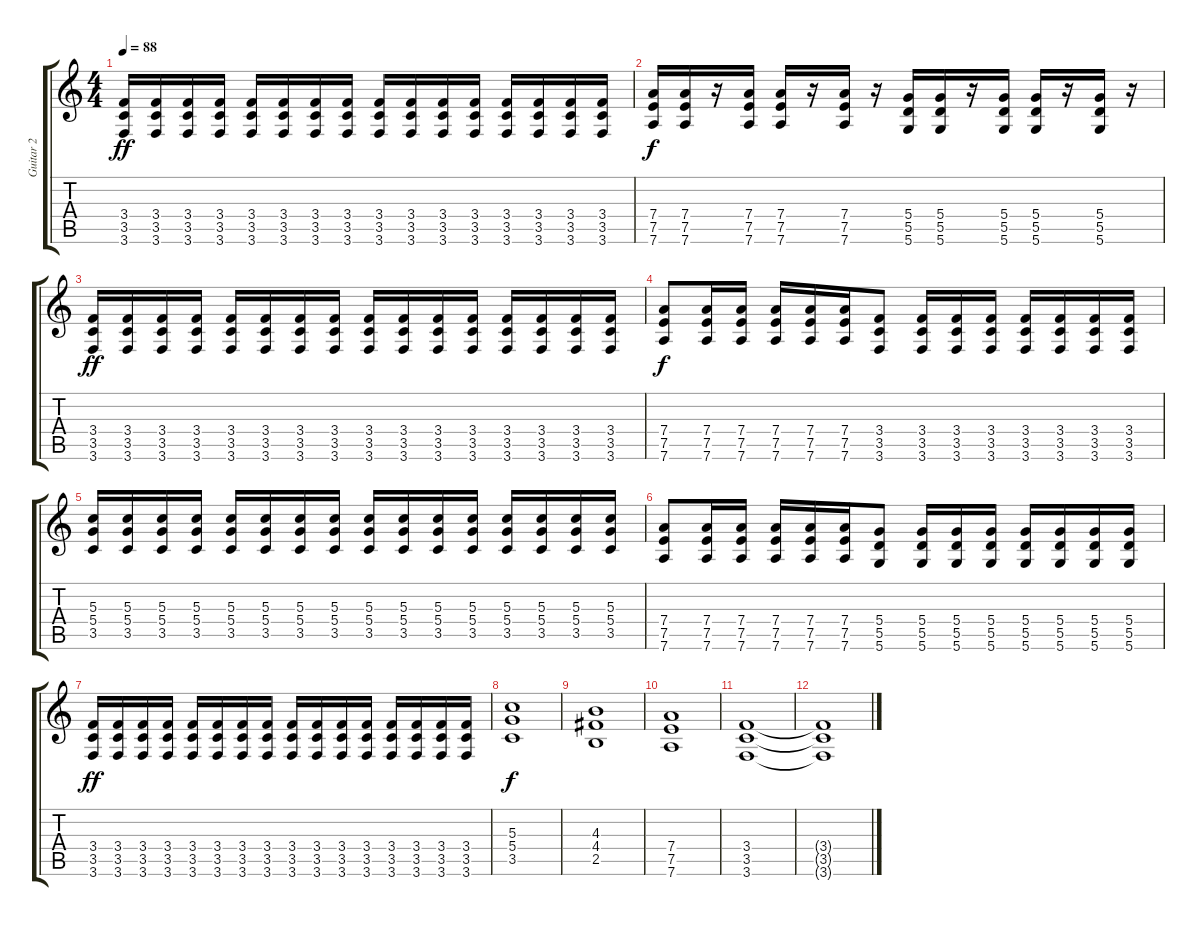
\track ("Guitar 2" "Guitar 2") {instrument distortionguitar}
\staff {score tabs}
\tuning (E4 B3 G3 D3 A2 D2) {hide}
\ts (4 4)
\tempo 88
\clef g2
\ks c
(3.4 3.5 3.6).16{dy ff} (3.4 3.5 3.6).16 (3.4 3.5 3.6).16 (3.4 3.5 3.6).16 (3.4 3.5 3.6).16 (3.4 3.5 3.6).16 (3.4 3.5 3.6).16 (3.4 3.5 3.6).16 (3.4 3.5 3.6).16 (3.4 3.5 3.6).16 (3.4 3.5 3.6).16 (3.4 3.5 3.6).16 (3.4 3.5 3.6).16 (3.4 3.5 3.6).16 (3.4 3.5 3.6).16 (3.4 3.5 3.6).16 |
(7.4 7.5 7.6).16{dy f} (7.4 7.5 7.6).16 r.16 (7.4 7.5 7.6).16 (7.4 7.5 7.6).16 r.16 (7.4 7.5 7.6).16 r.16 (5.4 5.5 5.6).16 (5.4 5.5 5.6).16 r.16 (5.4 5.5 5.6).16 (5.4 5.5 5.6).16 r.16 (5.4 5.5 5.6).16 r.16 |
(3.4 3.5 3.6).16{dy ff} (3.4 3.5 3.6).16 (3.4 3.5 3.6).16 (3.4 3.5 3.6).16 (3.4 3.5 3.6).16 (3.4 3.5 3.6).16 (3.4 3.5 3.6).16 (3.4 3.5 3.6).16 (3.4 3.5 3.6).16 (3.4 3.5 3.6).16 (3.4 3.5 3.6).16 (3.4 3.5 3.6).16 (3.4 3.5 3.6).16 (3.4 3.5 3.6).16 (3.4 3.5 3.6).16 (3.4 3.5 3.6).16 |
(7.4 7.5 7.6).8{dy f} (7.4 7.5 7.6).16 (7.4 7.5 7.6).16 (7.4 7.5 7.6).16 (7.4 7.5 7.6).16 (7.4 7.5 7.6).16 (3.4 3.5 3.6).8 (3.4 3.5 3.6).16 (3.4 3.5 3.6).16 (3.4 3.5 3.6).16 (3.4 3.5 3.6).16 (3.4 3.5 3.6).16 (3.4 3.5 3.6).16 (3.4 3.5 3.6).16 |
(5.3 5.4 3.5).16 (5.3 5.4 3.5).16 (5.3 5.4 3.5).16 (5.3 5.4 3.5).16 (5.3 5.4 3.5).16 (5.3 5.4 3.5).16 (5.3 5.4 3.5).16 (5.3 5.4 3.5).16 (5.3 5.4 3.5).16 (5.3 5.4 3.5).16 (5.3 5.4 3.5).16 (5.3 5.4 3.5).16 (5.3 5.4 3.5).16 (5.3 5.4 3.5).16 (5.3 5.4 3.5).16 (5.3 5.4 3.5).16 |
(7.4 7.5 7.6).8 (7.4 7.5 7.6).16 (7.4 7.5 7.6).16 (7.4 7.5 7.6).16 (7.4 7.5 7.6).16 (7.4 7.5 7.6).16 (5.4 5.5 5.6).8 (5.4 5.5 5.6).16 (5.4 5.5 5.6).16 (5.4 5.5 5.6).16 (5.4 5.5 5.6).16 (5.4 5.5 5.6).16 (5.4 5.5 5.6).16 (5.4 5.5 5.6).16 |
(3.4 3.5 3.6).16{dy ff} (3.4 3.5 3.6).16 (3.4 3.5 3.6).16 (3.4 3.5 3.6).16 (3.4 3.5 3.6).16 (3.4 3.5 3.6).16 (3.4 3.5 3.6).16 (3.4 3.5 3.6).16 (3.4 3.5 3.6).16 (3.4 3.5 3.6).16 (3.4 3.5 3.6).16 (3.4 3.5 3.6).16 (3.4 3.5 3.6).16 (3.4 3.5 3.6).16 (3.4 3.5 3.6).16 (3.4 3.5 3.6).16 |
(5.3 5.4 3.5).1{dy f} |
(4.3 4.4 2.5).1 |
(7.4 7.5 7.6).1 |
(3.4 3.5 3.6).1 |
(3.4{t} 3.5{t} 3.6{t}).1
